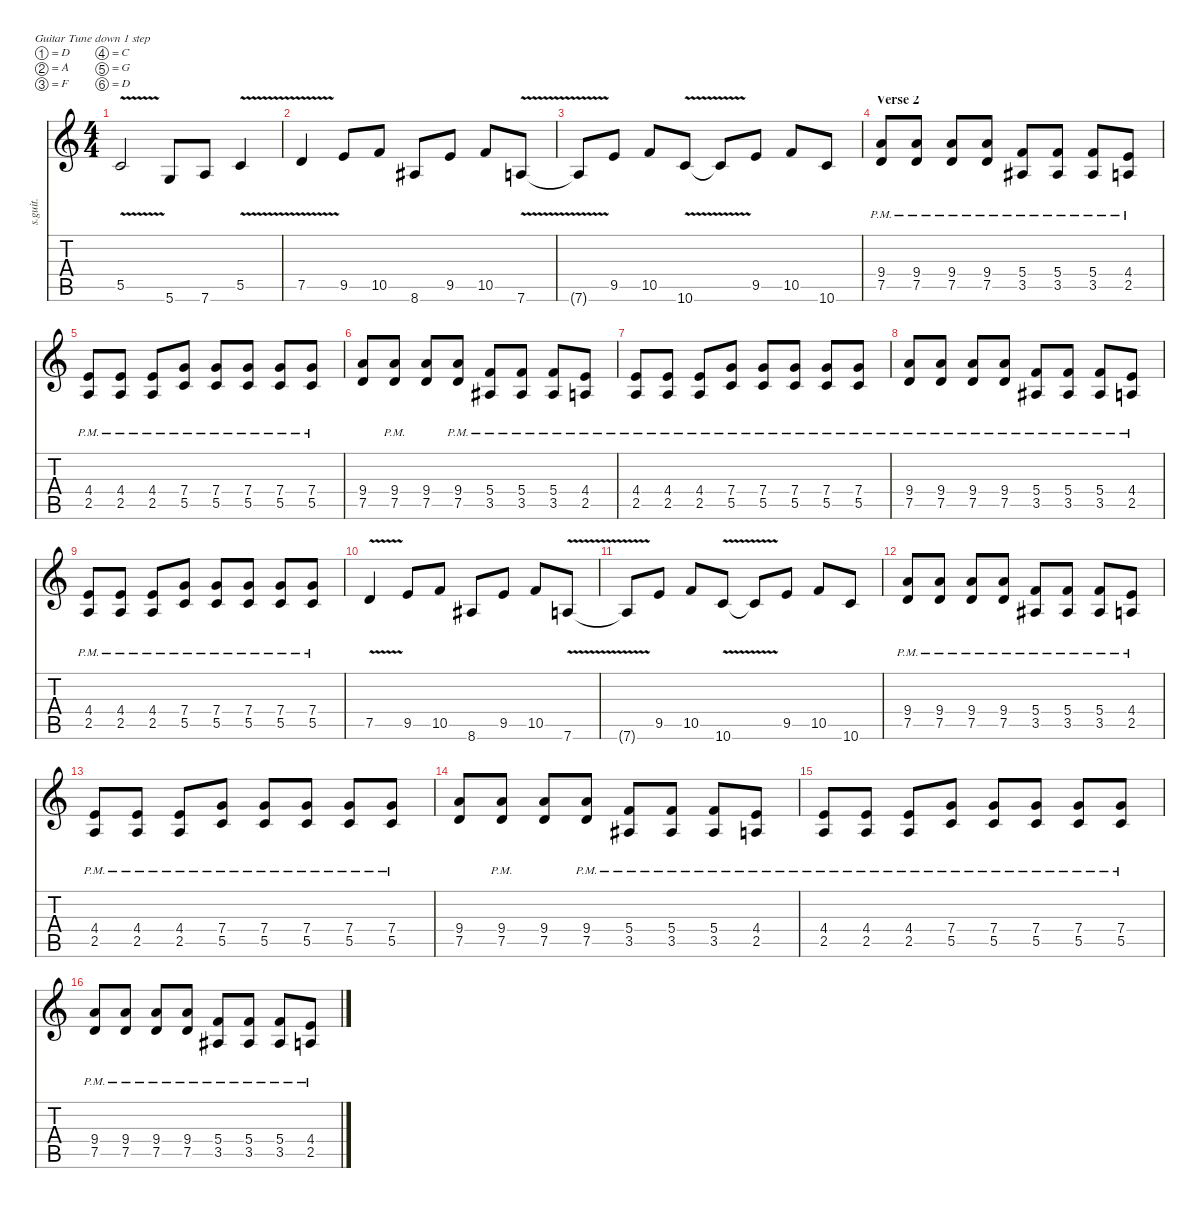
\defaultSystemsLayout 4
\hideDynamics
\bracketExtendMode nobrackets
\track ("Aether - Rhythm" "s.guit.") {instrument distortionguitar}
\staff {score tabs}
\tuning (D4 A3 F3 C3 G2 D2)
\ts (4 4)
\tempo (130 hide)
\clef g2
\ks c
5.5{v t}.2{lyrics (0 "") lyrics (1 "") lyrics (2 "") lyrics (3 "") lyrics (4 "") dy f} 5.6.8{lyrics (0 "") lyrics (1 "") lyrics (2 "") lyrics (3 "") lyrics (4 "")} 7.6.8{lyrics (0 "") lyrics (1 "") lyrics (2 "") lyrics (3 "") lyrics (4 "")} 5.5{v}.4{lyrics (0 "") lyrics (1 "") lyrics (2 "") lyrics (3 "") lyrics (4 "")} |
7.5{v}.4{lyrics (0 "") lyrics (1 "") lyrics (2 "") lyrics (3 "") lyrics (4 "")} 9.5.8{lyrics (0 "") lyrics (1 "") lyrics (2 "") lyrics (3 "") lyrics (4 "")} 10.5.8{lyrics (0 "") lyrics (1 "") lyrics (2 "") lyrics (3 "") lyrics (4 "")} 8.6{acc #}.8{lyrics (0 "") lyrics (1 "") lyrics (2 "") lyrics (3 "") lyrics (4 "")} 9.5.8{lyrics (0 "") lyrics (1 "") lyrics (2 "") lyrics (3 "") lyrics (4 "")} 10.5.8{lyrics (0 "") lyrics (1 "") lyrics (2 "") lyrics (3 "") lyrics (4 "")} 7.6{v}.8{lyrics (0 "") lyrics (1 "") lyrics (2 "") lyrics (3 "") lyrics (4 "")} |
7.6{v t}.8{lyrics (0 "") lyrics (1 "") lyrics (2 "") lyrics (3 "") lyrics (4 "")} 9.5.8{lyrics (0 "") lyrics (1 "") lyrics (2 "") lyrics (3 "") lyrics (4 "")} 10.5.8{lyrics (0 "") lyrics (1 "") lyrics (2 "") lyrics (3 "") lyrics (4 "")} 10.6{v}.8{lyrics (0 "") lyrics (1 "") lyrics (2 "") lyrics (3 "") lyrics (4 "")} 10.6{v t}.8{lyrics (0 "") lyrics (1 "") lyrics (2 "") lyrics (3 "") lyrics (4 "")} 9.5.8{lyrics (0 "") lyrics (1 "") lyrics (2 "") lyrics (3 "") lyrics (4 "")} 10.5.8{lyrics (0 "") lyrics (1 "") lyrics (2 "") lyrics (3 "") lyrics (4 "")} 10.6.8{lyrics (0 "") lyrics (1 "") lyrics (2 "") lyrics (3 "") lyrics (4 "")} |
\section ("" "Verse 2")
(9.4{pm} 7.5{pm}).8{lyrics (0 "") lyrics (1 "") lyrics (2 "") lyrics (3 "") lyrics (4 "")} (9.4{pm} 7.5{pm}).8{lyrics (0 "") lyrics (1 "") lyrics (2 "") lyrics (3 "") lyrics (4 "")} (9.4{pm} 7.5{pm}).8{lyrics (0 "") lyrics (1 "") lyrics (2 "") lyrics (3 "") lyrics (4 "")} (9.4{pm} 7.5{pm}).8{lyrics (0 "") lyrics (1 "") lyrics (2 "") lyrics (3 "") lyrics (4 "")} (5.4{pm} 3.5{pm acc #}).8{lyrics (0 "") lyrics (1 "") lyrics (2 "") lyrics (3 "") lyrics (4 "")} (5.4{pm} 3.5{pm acc #}).8{lyrics (0 "") lyrics (1 "") lyrics (2 "") lyrics (3 "") lyrics (4 "")} (5.4{pm} 3.5{pm acc #}).8{lyrics (0 "") lyrics (1 "") lyrics (2 "") lyrics (3 "") lyrics (4 "")} (4.4{pm} 2.5{pm}).8{lyrics (0 "") lyrics (1 "") lyrics (2 "") lyrics (3 "") lyrics (4 "")} |
(4.4{pm} 2.5{pm}).8{lyrics (0 "") lyrics (1 "") lyrics (2 "") lyrics (3 "") lyrics (4 "")} (4.4{pm} 2.5{pm}).8{lyrics (0 "") lyrics (1 "") lyrics (2 "") lyrics (3 "") lyrics (4 "")} (4.4{pm} 2.5{pm}).8{lyrics (0 "") lyrics (1 "") lyrics (2 "") lyrics (3 "") lyrics (4 "")} (7.4{pm} 5.5{pm}).8{lyrics (0 "") lyrics (1 "") lyrics (2 "") lyrics (3 "") lyrics (4 "")} (7.4{pm} 5.5{pm}).8{lyrics (0 "") lyrics (1 "") lyrics (2 "") lyrics (3 "") lyrics (4 "")} (7.4{pm} 5.5{pm}).8{lyrics (0 "") lyrics (1 "") lyrics (2 "") lyrics (3 "") lyrics (4 "")} (7.4{pm} 5.5{pm}).8{lyrics (0 "") lyrics (1 "") lyrics (2 "") lyrics (3 "") lyrics (4 "")} (7.4{pm} 5.5{pm}).8{lyrics (0 "") lyrics (1 "") lyrics (2 "") lyrics (3 "") lyrics (4 "")} |
(9.4 7.5).8{lyrics (0 "") lyrics (1 "") lyrics (2 "") lyrics (3 "") lyrics (4 "")} (9.4{pm} 7.5{pm}).8{lyrics (0 "") lyrics (1 "") lyrics (2 "") lyrics (3 "") lyrics (4 "")} (9.4 7.5).8{lyrics (0 "") lyrics (1 "") lyrics (2 "") lyrics (3 "") lyrics (4 "")} (9.4{pm} 7.5{pm}).8{lyrics (0 "") lyrics (1 "") lyrics (2 "") lyrics (3 "") lyrics (4 "")} (5.4{pm} 3.5{pm acc #}).8{lyrics (0 "") lyrics (1 "") lyrics (2 "") lyrics (3 "") lyrics (4 "")} (5.4{pm} 3.5{pm acc #}).8{lyrics (0 "") lyrics (1 "") lyrics (2 "") lyrics (3 "") lyrics (4 "")} (5.4{pm} 3.5{pm acc #}).8{lyrics (0 "") lyrics (1 "") lyrics (2 "") lyrics (3 "") lyrics (4 "")} (4.4{pm} 2.5{pm}).8{lyrics (0 "") lyrics (1 "") lyrics (2 "") lyrics (3 "") lyrics (4 "")} |
(4.4{pm} 2.5{pm}).8{lyrics (0 "") lyrics (1 "") lyrics (2 "") lyrics (3 "") lyrics (4 "")} (4.4{pm} 2.5{pm}).8{lyrics (0 "") lyrics (1 "") lyrics (2 "") lyrics (3 "") lyrics (4 "")} (4.4{pm} 2.5{pm}).8{lyrics (0 "") lyrics (1 "") lyrics (2 "") lyrics (3 "") lyrics (4 "")} (7.4{pm} 5.5{pm}).8{lyrics (0 "") lyrics (1 "") lyrics (2 "") lyrics (3 "") lyrics (4 "")} (7.4{pm} 5.5{pm}).8{lyrics (0 "") lyrics (1 "") lyrics (2 "") lyrics (3 "") lyrics (4 "")} (7.4{pm} 5.5{pm}).8{lyrics (0 "") lyrics (1 "") lyrics (2 "") lyrics (3 "") lyrics (4 "")} (7.4{pm} 5.5{pm}).8{lyrics (0 "") lyrics (1 "") lyrics (2 "") lyrics (3 "") lyrics (4 "")} (7.4{pm} 5.5{pm}).8{lyrics (0 "") lyrics (1 "") lyrics (2 "") lyrics (3 "") lyrics (4 "")} |
(9.4{pm} 7.5{pm}).8{lyrics (0 "") lyrics (1 "") lyrics (2 "") lyrics (3 "") lyrics (4 "")} (9.4{pm} 7.5{pm}).8{lyrics (0 "") lyrics (1 "") lyrics (2 "") lyrics (3 "") lyrics (4 "")} (9.4{pm} 7.5{pm}).8{lyrics (0 "") lyrics (1 "") lyrics (2 "") lyrics (3 "") lyrics (4 "")} (9.4{pm} 7.5{pm}).8{lyrics (0 "") lyrics (1 "") lyrics (2 "") lyrics (3 "") lyrics (4 "")} (5.4{pm} 3.5{pm acc #}).8{lyrics (0 "") lyrics (1 "") lyrics (2 "") lyrics (3 "") lyrics (4 "")} (5.4{pm} 3.5{pm acc #}).8{lyrics (0 "") lyrics (1 "") lyrics (2 "") lyrics (3 "") lyrics (4 "")} (5.4{pm} 3.5{pm acc #}).8{lyrics (0 "") lyrics (1 "") lyrics (2 "") lyrics (3 "") lyrics (4 "")} (4.4{pm} 2.5{pm}).8{lyrics (0 "") lyrics (1 "") lyrics (2 "") lyrics (3 "") lyrics (4 "")} |
(4.4{pm} 2.5{pm}).8{lyrics (0 "") lyrics (1 "") lyrics (2 "") lyrics (3 "") lyrics (4 "")} (4.4{pm} 2.5{pm}).8{lyrics (0 "") lyrics (1 "") lyrics (2 "") lyrics (3 "") lyrics (4 "")} (4.4{pm} 2.5{pm}).8{lyrics (0 "") lyrics (1 "") lyrics (2 "") lyrics (3 "") lyrics (4 "")} (7.4{pm} 5.5{pm}).8{lyrics (0 "") lyrics (1 "") lyrics (2 "") lyrics (3 "") lyrics (4 "")} (7.4{pm} 5.5{pm}).8{lyrics (0 "") lyrics (1 "") lyrics (2 "") lyrics (3 "") lyrics (4 "")} (7.4{pm} 5.5{pm}).8{lyrics (0 "") lyrics (1 "") lyrics (2 "") lyrics (3 "") lyrics (4 "")} (7.4{pm} 5.5{pm}).8{lyrics (0 "") lyrics (1 "") lyrics (2 "") lyrics (3 "") lyrics (4 "")} (7.4{pm} 5.5{pm}).8{lyrics (0 "") lyrics (1 "") lyrics (2 "") lyrics (3 "") lyrics (4 "")} |
7.5{v}.4{lyrics (0 "") lyrics (1 "") lyrics (2 "") lyrics (3 "") lyrics (4 "")} 9.5.8{lyrics (0 "") lyrics (1 "") lyrics (2 "") lyrics (3 "") lyrics (4 "")} 10.5.8{lyrics (0 "") lyrics (1 "") lyrics (2 "") lyrics (3 "") lyrics (4 "")} 8.6{acc #}.8{lyrics (0 "") lyrics (1 "") lyrics (2 "") lyrics (3 "") lyrics (4 "")} 9.5.8{lyrics (0 "") lyrics (1 "") lyrics (2 "") lyrics (3 "") lyrics (4 "")} 10.5.8{lyrics (0 "") lyrics (1 "") lyrics (2 "") lyrics (3 "") lyrics (4 "")} 7.6{v}.8{lyrics (0 "") lyrics (1 "") lyrics (2 "") lyrics (3 "") lyrics (4 "")} |
7.6{v t}.8{lyrics (0 "") lyrics (1 "") lyrics (2 "") lyrics (3 "") lyrics (4 "")} 9.5.8{lyrics (0 "") lyrics (1 "") lyrics (2 "") lyrics (3 "") lyrics (4 "")} 10.5.8{lyrics (0 "") lyrics (1 "") lyrics (2 "") lyrics (3 "") lyrics (4 "")} 10.6{v}.8{lyrics (0 "") lyrics (1 "") lyrics (2 "") lyrics (3 "") lyrics (4 "")} 10.6{v t}.8{lyrics (0 "") lyrics (1 "") lyrics (2 "") lyrics (3 "") lyrics (4 "")} 9.5.8{lyrics (0 "") lyrics (1 "") lyrics (2 "") lyrics (3 "") lyrics (4 "")} 10.5.8{lyrics (0 "") lyrics (1 "") lyrics (2 "") lyrics (3 "") lyrics (4 "")} 10.6.8{lyrics (0 "") lyrics (1 "") lyrics (2 "") lyrics (3 "") lyrics (4 "")} |
(9.4{pm} 7.5{pm}).8{lyrics (0 "") lyrics (1 "") lyrics (2 "") lyrics (3 "") lyrics (4 "")} (9.4{pm} 7.5{pm}).8{lyrics (0 "") lyrics (1 "") lyrics (2 "") lyrics (3 "") lyrics (4 "")} (9.4{pm} 7.5{pm}).8{lyrics (0 "") lyrics (1 "") lyrics (2 "") lyrics (3 "") lyrics (4 "")} (9.4{pm} 7.5{pm}).8{lyrics (0 "") lyrics (1 "") lyrics (2 "") lyrics (3 "") lyrics (4 "")} (5.4{pm} 3.5{pm acc #}).8{lyrics (0 "") lyrics (1 "") lyrics (2 "") lyrics (3 "") lyrics (4 "")} (5.4{pm} 3.5{pm acc #}).8{lyrics (0 "") lyrics (1 "") lyrics (2 "") lyrics (3 "") lyrics (4 "")} (5.4{pm} 3.5{pm acc #}).8{lyrics (0 "") lyrics (1 "") lyrics (2 "") lyrics (3 "") lyrics (4 "")} (4.4{pm} 2.5{pm}).8{lyrics (0 "") lyrics (1 "") lyrics (2 "") lyrics (3 "") lyrics (4 "")} |
(4.4{pm} 2.5{pm}).8{lyrics (0 "") lyrics (1 "") lyrics (2 "") lyrics (3 "") lyrics (4 "")} (4.4{pm} 2.5{pm}).8{lyrics (0 "") lyrics (1 "") lyrics (2 "") lyrics (3 "") lyrics (4 "")} (4.4{pm} 2.5{pm}).8{lyrics (0 "") lyrics (1 "") lyrics (2 "") lyrics (3 "") lyrics (4 "")} (7.4{pm} 5.5{pm}).8{lyrics (0 "") lyrics (1 "") lyrics (2 "") lyrics (3 "") lyrics (4 "")} (7.4{pm} 5.5{pm}).8{lyrics (0 "") lyrics (1 "") lyrics (2 "") lyrics (3 "") lyrics (4 "")} (7.4{pm} 5.5{pm}).8{lyrics (0 "") lyrics (1 "") lyrics (2 "") lyrics (3 "") lyrics (4 "")} (7.4{pm} 5.5{pm}).8{lyrics (0 "") lyrics (1 "") lyrics (2 "") lyrics (3 "") lyrics (4 "")} (7.4{pm} 5.5{pm}).8{lyrics (0 "") lyrics (1 "") lyrics (2 "") lyrics (3 "") lyrics (4 "")} |
(9.4 7.5).8{lyrics (0 "") lyrics (1 "") lyrics (2 "") lyrics (3 "") lyrics (4 "")} (9.4{pm} 7.5{pm}).8{lyrics (0 "") lyrics (1 "") lyrics (2 "") lyrics (3 "") lyrics (4 "")} (9.4 7.5).8{lyrics (0 "") lyrics (1 "") lyrics (2 "") lyrics (3 "") lyrics (4 "")} (9.4{pm} 7.5{pm}).8{lyrics (0 "") lyrics (1 "") lyrics (2 "") lyrics (3 "") lyrics (4 "")} (5.4{pm} 3.5{pm acc #}).8{lyrics (0 "") lyrics (1 "") lyrics (2 "") lyrics (3 "") lyrics (4 "")} (5.4{pm} 3.5{pm acc #}).8{lyrics (0 "") lyrics (1 "") lyrics (2 "") lyrics (3 "") lyrics (4 "")} (5.4{pm} 3.5{pm acc #}).8{lyrics (0 "") lyrics (1 "") lyrics (2 "") lyrics (3 "") lyrics (4 "")} (4.4{pm} 2.5{pm}).8{lyrics (0 "") lyrics (1 "") lyrics (2 "") lyrics (3 "") lyrics (4 "")} |
(4.4{pm} 2.5{pm}).8{lyrics (0 "") lyrics (1 "") lyrics (2 "") lyrics (3 "") lyrics (4 "")} (4.4{pm} 2.5{pm}).8{lyrics (0 "") lyrics (1 "") lyrics (2 "") lyrics (3 "") lyrics (4 "")} (4.4{pm} 2.5{pm}).8{lyrics (0 "") lyrics (1 "") lyrics (2 "") lyrics (3 "") lyrics (4 "")} (7.4{pm} 5.5{pm}).8{lyrics (0 "") lyrics (1 "") lyrics (2 "") lyrics (3 "") lyrics (4 "")} (7.4{pm} 5.5{pm}).8{lyrics (0 "") lyrics (1 "") lyrics (2 "") lyrics (3 "") lyrics (4 "")} (7.4{pm} 5.5{pm}).8{lyrics (0 "") lyrics (1 "") lyrics (2 "") lyrics (3 "") lyrics (4 "")} (7.4{pm} 5.5{pm}).8{lyrics (0 "") lyrics (1 "") lyrics (2 "") lyrics (3 "") lyrics (4 "")} (7.4{pm} 5.5{pm}).8{lyrics (0 "") lyrics (1 "") lyrics (2 "") lyrics (3 "") lyrics (4 "")} |
(9.4{pm} 7.5{pm}).8{lyrics (0 "") lyrics (1 "") lyrics (2 "") lyrics (3 "") lyrics (4 "")} (9.4{pm} 7.5{pm}).8{lyrics (0 "") lyrics (1 "") lyrics (2 "") lyrics (3 "") lyrics (4 "")} (9.4{pm} 7.5{pm}).8{lyrics (0 "") lyrics (1 "") lyrics (2 "") lyrics (3 "") lyrics (4 "")} (9.4{pm} 7.5{pm}).8{lyrics (0 "") lyrics (1 "") lyrics (2 "") lyrics (3 "") lyrics (4 "")} (5.4{pm} 3.5{pm acc #}).8{lyrics (0 "") lyrics (1 "") lyrics (2 "") lyrics (3 "") lyrics (4 "")} (5.4{pm} 3.5{pm acc #}).8{lyrics (0 "") lyrics (1 "") lyrics (2 "") lyrics (3 "") lyrics (4 "")} (5.4{pm} 3.5{pm acc #}).8{lyrics (0 "") lyrics (1 "") lyrics (2 "") lyrics (3 "") lyrics (4 "")} (4.4{pm} 2.5{pm}).8{lyrics (0 "") lyrics (1 "") lyrics (2 "") lyrics (3 "") lyrics (4 "")}
